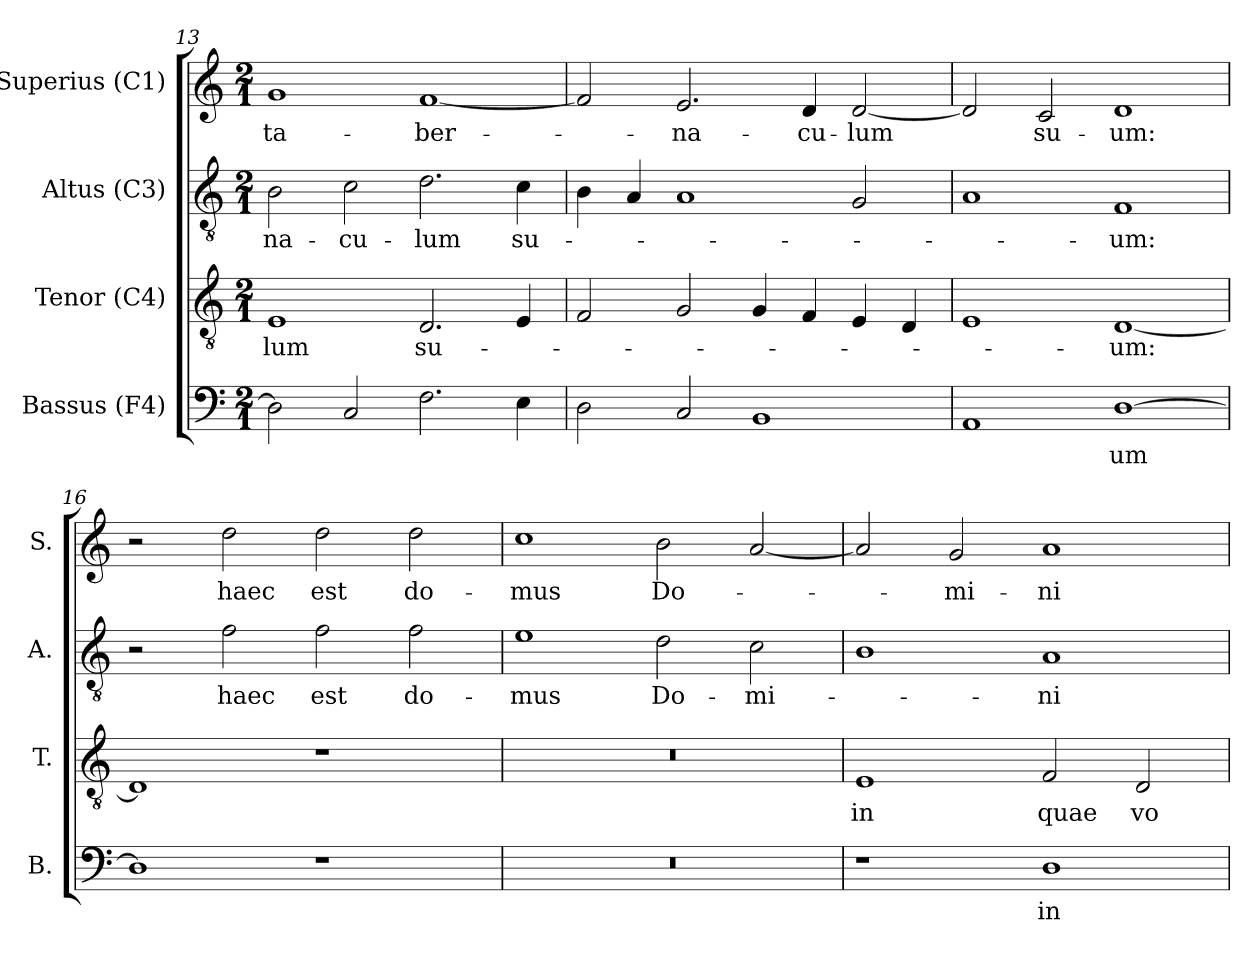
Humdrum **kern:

**kern	**text	**kern	**text	**kern	**text	**kern	**text
*part4	*part4	*part3	*part3	*part2	*part2	*part1	*part1
*staff4	*staff4	*staff3	*staff3	*staff2	*staff2	*staff1	*staff1
*I"Bassus (F4)	*	*I"Tenor (C4)	*	*I"Altus (C3)	*	*I"Superius (C1)	*
*I'B.	*	*I'T.	*	*I'A.	*	*I'S.	*
*clefF4	*	*clefGv2	*	*clefGv2	*	*clefG2	*
*	*	*ITrd7c12	*	*ITrd7c12	*	*	*
*k[]	*	*k[]	*	*k[]	*	*k[]	*
*C:	*	*C:	*	*C:	*	*C:	*
*M2/1	*	*M2/1	*	*M2/1	*	*M2/1	*
=13	=13	=13	=13	=13	=13	=13	=13
!	!	!	!LO:LY:b:color=#000000	!	!	!	!
!	!	!	!	!	!LO:LY:b:color=#000000	!	!
!	!	!	!	!	!	!	!LO:LY:b:color=#000000
2Di\]	.	1EEi	-lum	2BBi\	-na-	1gi	ta-
!	!	!	!	!	!LO:LY:b:color=#000000	!	!
2Ci/	.	.	.	2Ci\	-cu-	.	.
!	!	!	!LO:LY:b:color=#000000	!	!	!	!
!	!	!	!	!	!LO:LY:b:color=#000000	!	!
!	!	!	!	!	!	!	!LO:LY:b:color=#000000
2.Fi\	.	2.DDi/	su-	2.Di\	-lum	[1fi	-ber-
!	!	!	!	!	!LO:LY:b:color=#000000	!	!
4Ei\	.	4EEi/	.	4Ci\	su-	.	.
=14	=14	=14	=14	=14	=14	=14	=14
2Di\	.	2FFi/	.	4BBi\	.	2fi/]	.
.	.	.	.	4AAi/	.	.	.
!	!	!	!	!	!	!	!LO:LY:b:color=#000000
2Ci/	.	2GGi/	.	1AAi	.	2.ei/	-na-
1BBi	.	4GGi/	.	.	.	.	.
!	!	!	!	!	!	!	!LO:LY:b:color=#000000
.	.	4FFi/	.	.	.	4di/	-cu-
!	!	!	!	!	!	!	!LO:LY:b:color=#000000
.	.	4EEi/	.	2GGi/	.	[2di/	-lum
.	.	4DDi/	.	.	.	.	.
=15	=15	=15	=15	=15	=15	=15	=15
1AAi	.	1EEi	.	1AAi	.	2di/]	.
!	!	!	!	!	!	!	!LO:LY:b:color=#000000
.	.	.	.	.	.	2ci/	su-
!	!LO:LY:b:color=#000000	!	!	!	!	!	!
!	!	!	!LO:LY:b:color=#000000	!	!	!	!
!	!	!	!	!	!LO:LY:b:color=#000000	!	!
!	!	!	!	!	!	!	!LO:LY:b:color=#000000
[1Di	-um	[1DDi	-um:	1FFi	-um:	1di	-um:
!!LO:PB:g=z
=16	=16	=16	=16	=16	=16	=16	=16
1Di]	.	1DDi]	.	2r	.	2r	.
!	!	!	!	!	!LO:LY:b:color=#000000	!	!
!	!	!	!	!	!	!	!LO:LY:b:color=#000000
.	.	.	.	2Fi\	haec	2ddi\	haec
!	!	!	!	!	!LO:LY:b:color=#000000	!	!
!	!	!	!	!	!	!	!LO:LY:b:color=#000000
1r	.	1r	.	2Fi\	est	2ddi\	est
!	!	!	!	!	!LO:LY:b:color=#000000	!	!
!	!	!	!	!	!	!	!LO:LY:b:color=#000000
.	.	.	.	2Fi\	do-	2ddi\	do-
=17	=17	=17	=17	=17	=17	=17	=17
!LO:N:vis=1	!	!LO:N:vis=1	!	!	!	!	!
!	!	!	!	!	!LO:LY:b:color=#000000	!	!
!	!	!	!	!	!	!	!LO:LY:b:color=#000000
0r	.	0r	.	1Ei	-mus	1cci	-mus
!	!	!	!	!	!LO:LY:b:color=#000000	!	!
!	!	!	!	!	!	!	!LO:LY:b:color=#000000
.	.	.	.	2Di\	Do-	2bi\	Do-
!	!	!	!	!	!LO:LY:b:color=#000000	!	!
.	.	.	.	2Ci\	-mi-	[2ai/	.
=18	=18	=18	=18	=18	=18	=18	=18
!	!	!	!LO:LY:b:color=#000000	!	!	!	!
1r	.	1EEi	in	1BBi	.	2ai/]	.
!	!	!	!	!	!	!	!LO:LY:b:color=#000000
.	.	.	.	.	.	2gi/	-mi-
!	!LO:LY:b:color=#000000	!	!	!	!	!	!
!	!	!	!LO:LY:b:color=#000000	!	!	!	!
!	!	!	!	!	!LO:LY:b:color=#000000	!	!
!	!	!	!	!	!	!	!LO:LY:b:color=#000000
1Di	in	2FFi/	quae	1AAi	-ni	1ai	-ni
!	!	!	!LO:LY:b:color=#000000	!	!	!	!
.	.	2DDi/	vo-	.	.	.	.
=	=	=	=	=	=	=	=
*-	*-	*-	*-	*-	*-	*-	*-
